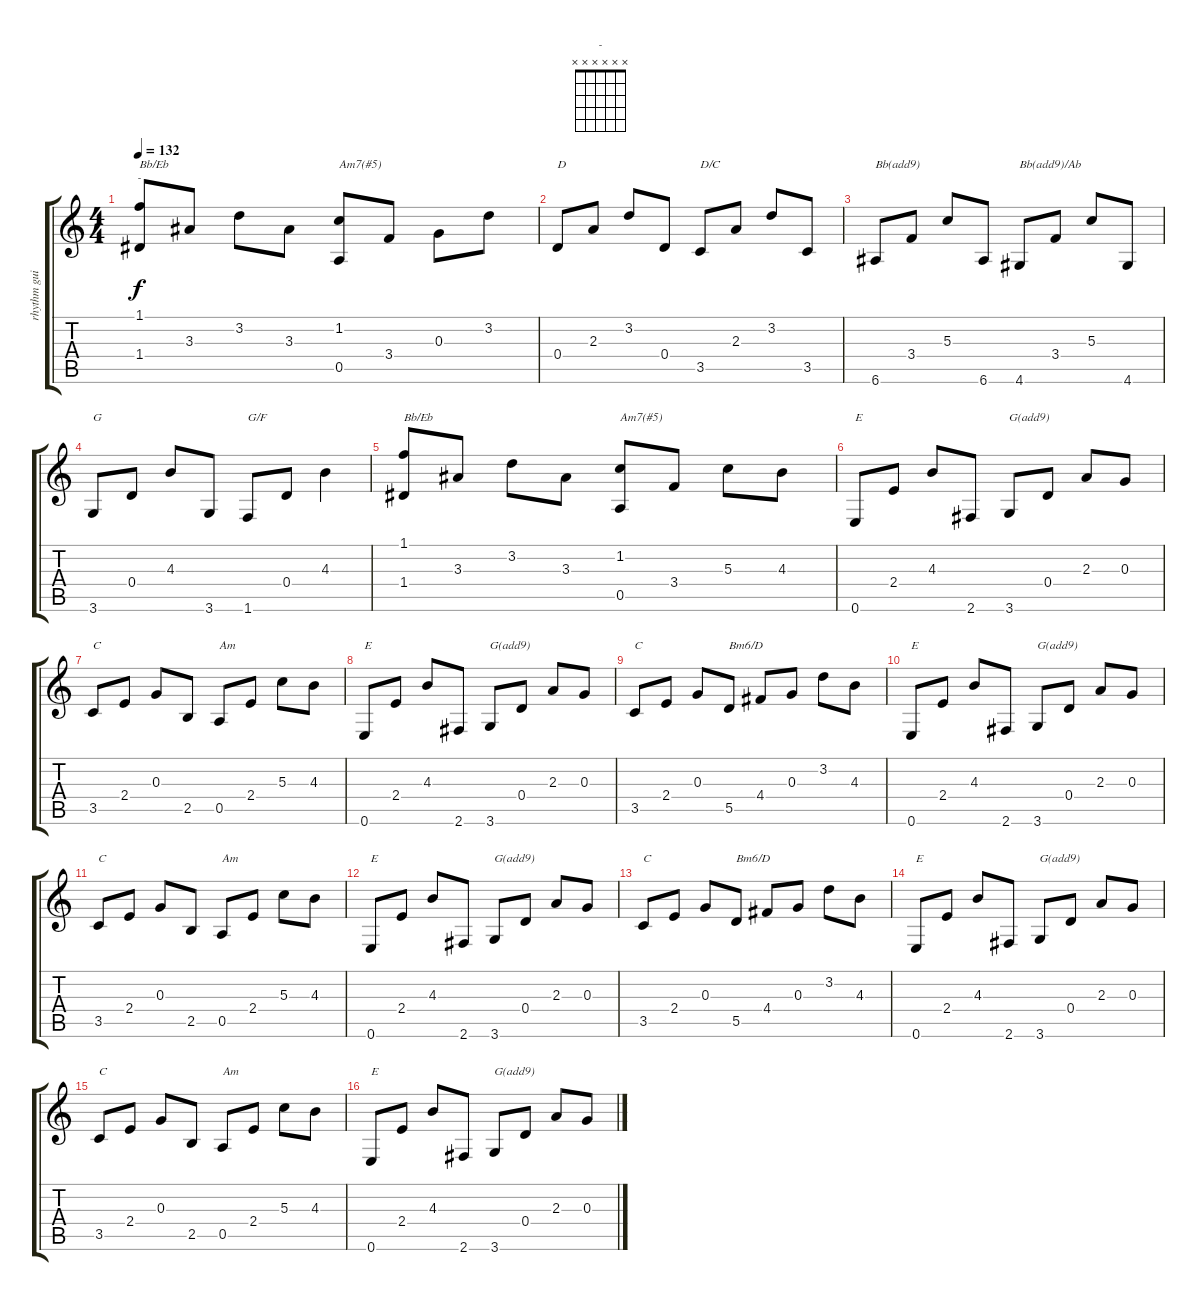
\track ("rhythm guitar" "rhythm gui") {instrument distortionguitar}
\staff {score tabs}
\tuning (E4 B3 G3 D3 A2 E2) {hide}
\chord ("-" x x x x x x)
\ts (4 4)
\tempo 132
\clef g2
\ks c
(1.1 1.4).8{ch "-" txt "Bb/Eb" dy f} 3.3.8 3.2.8 3.3.8 (1.2 0.5).8{txt "Am7(#5)"} 3.4.8 0.3.8 3.2.8 |
0.4.8{txt "D"} 2.3.8 3.2.8 0.4.8 3.5.8{txt "D/C"} 2.3.8 3.2.8 3.5.8 |
6.6.8{txt "Bb(add9)"} 3.4.8 5.3.8 6.6.8 4.6.8{txt "Bb(add9)/Ab"} 3.4.8 5.3.8 4.6.8 |
3.6.8{txt "G"} 0.4.8 4.3.8 3.6.8 1.6.8{txt "G/F"} 0.4.8 4.3.4 |
(1.1 1.4).8{txt "Bb/Eb"} 3.3.8 3.2.8 3.3.8 (1.2 0.5).8{txt "Am7(#5)"} 3.4.8 5.3.8 4.3.8 |
0.6.8{txt "E"} 2.4.8 4.3.8 2.6.8 3.6.8{txt "G(add9)"} 0.4.8 2.3.8 0.3.8 |
3.5.8{txt "C"} 2.4.8 0.3.8 2.5.8 0.5.8{txt "Am"} 2.4.8 5.3.8 4.3.8 |
0.6.8{txt "E"} 2.4.8 4.3.8 2.6.8 3.6.8{txt "G(add9)"} 0.4.8 2.3.8 0.3.8 |
3.5.8{txt "C"} 2.4.8 0.3.8 5.5.8{txt "Bm6/D"} 4.4.8 0.3.8 3.2.8 4.3.8 |
0.6.8{txt "E"} 2.4.8 4.3.8 2.6.8 3.6.8{txt "G(add9)"} 0.4.8 2.3.8 0.3.8 |
3.5.8{txt "C"} 2.4.8 0.3.8 2.5.8 0.5.8{txt "Am"} 2.4.8 5.3.8 4.3.8 |
0.6.8{txt "E"} 2.4.8 4.3.8 2.6.8 3.6.8{txt "G(add9)"} 0.4.8 2.3.8 0.3.8 |
3.5.8{txt "C"} 2.4.8 0.3.8 5.5.8{txt "Bm6/D"} 4.4.8 0.3.8 3.2.8 4.3.8 |
0.6.8{txt "E"} 2.4.8 4.3.8 2.6.8 3.6.8{txt "G(add9)"} 0.4.8 2.3.8 0.3.8 |
3.5.8{txt "C"} 2.4.8 0.3.8 2.5.8 0.5.8{txt "Am"} 2.4.8 5.3.8 4.3.8 |
0.6.8{txt "E"} 2.4.8 4.3.8 2.6.8 3.6.8{txt "G(add9)"} 0.4.8 2.3.8 0.3.8
